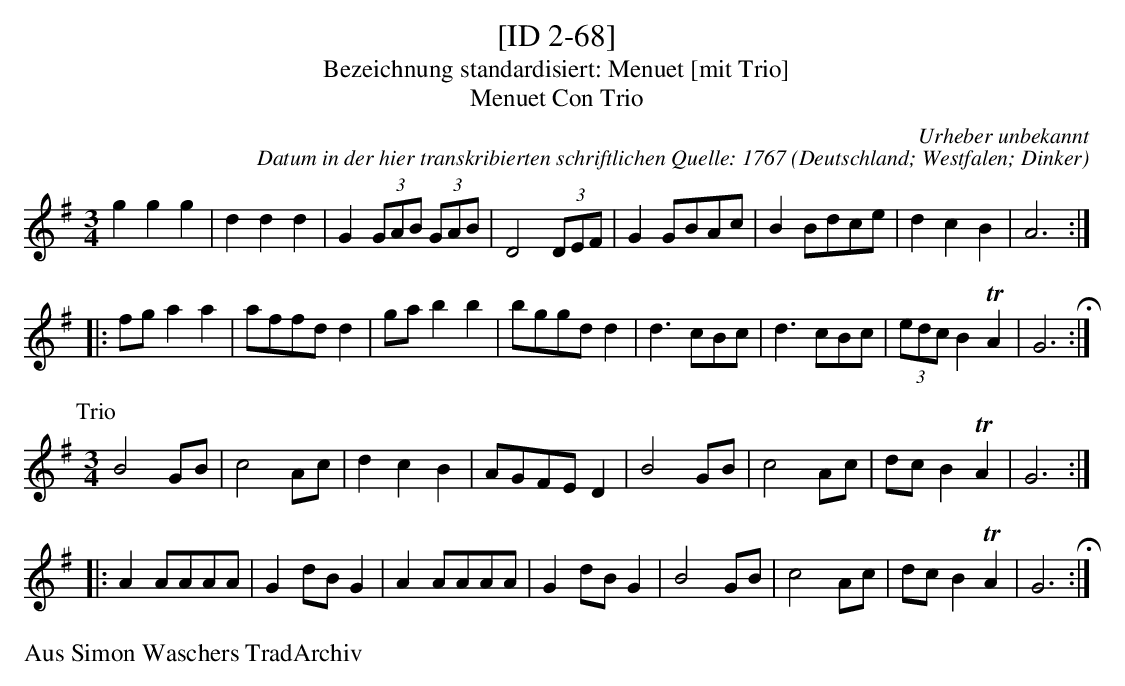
X:1
T:[ID 2-68]
T:Bezeichnung standardisiert: Menuet [mit Trio]
T:Menuet Con Trio
C:Urheber unbekannt
C:Datum in der hier transkribierten schriftlichen Quelle: 1767
O:Deutschland; Westfalen; Dinker
L:1/8
M:3/4
K:G
g2g2g2 | d2d2d2 | G2(3GAB (3GAB | D4(3DEF | G2GBAc | B2Bdce | d2c2B2 | A6 ::
fga2a2 | affdd2 | gab2b2 | bggdd2 | d3cBc | d3cBc | (3edc B2TA2 | G6 H:|
P:Trio
M:3/4
B4GB | c4Ac | d2c2B2 | AGFED2 | B4GB | c4Ac | dcB2TA2 | G6 ::
A2AAAA | G2dBG2 | A2AAAA | G2dBG2 | B4GB | c4Ac | dcB2TA2 | G6 H:|
